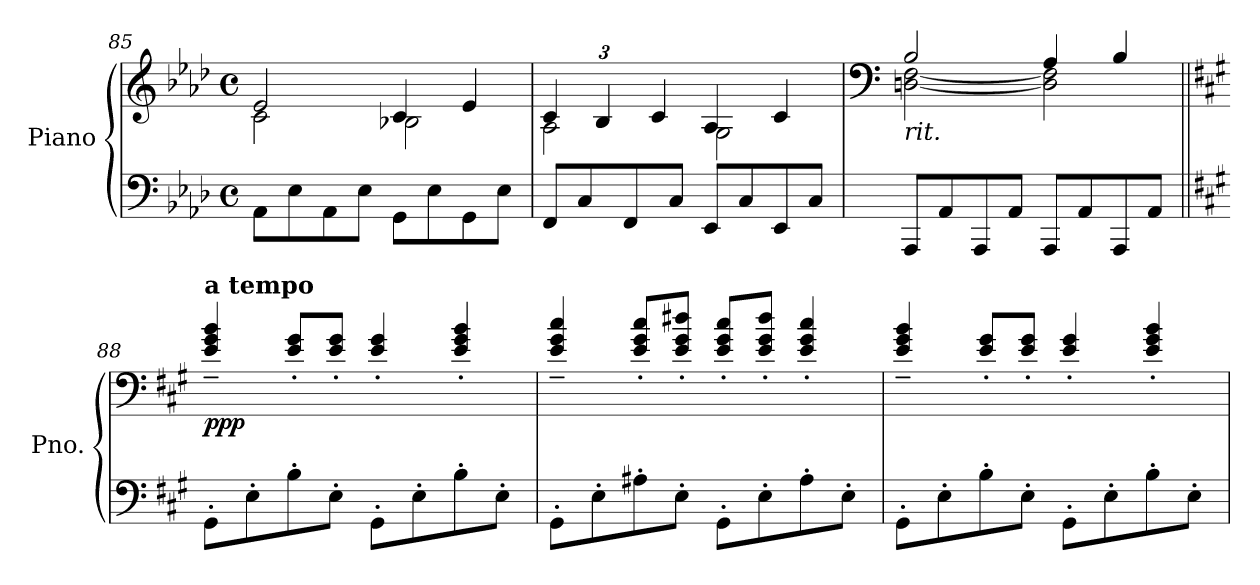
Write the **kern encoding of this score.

**kern	**kern	**dynam
*part1	*part1	*part1
*staff2	*staff1	*staff1/2
*I"Piano	*	*
*I'Pno.	*	*
*clefF4	*clefG2	*
*k[b-e-a-d-]	*k[b-e-a-d-]	*
*M4/4	*M4/4	*
*met(c)	*met(c)	*
=85	=85	=85
*	*^	*
8AA-\L	2e-/	2c\	.
8E-\	.	.	.
8AA-\	.	.	.
8E-\J	.	.	.
8GG\L	4c/	2B-X\	.
8E-\	.	.	.
8GG\	4e-/	.	.
8E-\J	.	.	.
=86	=86	=86	=86
*	*Xbrackettup	*	*
8FF/L	6c/	2A-\	.
8C/	.	.	.
.	6B-/	.	.
8FF/	.	.	.
.	6c/	.	.
8C/J	.	.	.
8EE-/L	4A-/	2G\	.
8C/	.	.	.
8EE-/	4c/	.	.
8C/J	.	.	.
=87	=87	=87	=87
*	*clefF4	*	*
!	!LO:TX:b:i:t=rit.	!	!
8AAA-/L	2B-/	[2Dn\ [2F\	.
8AA-/	.	.	.
8AAA-/	.	.	.
8AA-/J	.	.	.
8AAA-/L	4A-/	2D\] 2F\]	.
8AA-/	.	.	.
8AAA-/	4B-/	.	.
8AA-/J	.	.	.
*	*v	*v	*
!!LO:LB:g=z
=88||	=88||	=88||
*k[f#c#g#]	*k[f#c#g#]	*
!	!LO:TX:a:B:t=a tempo	!
!	!	!LO:DY:b
8GG#'\L	4e/~ 4g#/~ 4b/~	ppp
8E'\	.	.
8B'\	8e/' 8g#/'L	.
8E'\J	8e/' 8g#/'J	.
8GG#'\L	4e/' 4g#/'	.
8E'\	.	.
8B'\	4e/' 4g#/' 4b/'	.
8E'\J	.	.
=89	=89	=89
8GG#'\L	4e/~ 4g#/~ 4cc#/~	.
8E'\	.	.
8A#X'\	8e/' 8g#/' 8cc#/'L	.
8E'\J	8e/' 8g#/' 8dd#X/'J	.
8GG#'\L	8e/' 8g#/' 8cc#/'L	.
8E'\	8e/' 8g#/' 8dd#/'J	.
8A#'\	4e/' 4g#/' 4cc#/'	.
8E'\J	.	.
=90	=90	=90
8GG#'\L	4e/~ 4g#/~ 4b/~	.
8E'\	.	.
8B'\	8e/' 8g#/'L	.
8E'\J	8e/' 8g#/'J	.
8GG#'\L	4e/' 4g#/'	.
8E'\	.	.
8B'\	4e/' 4g#/' 4b/'	.
8E'\J	.	.
=	=	=
*-	*-	*-
